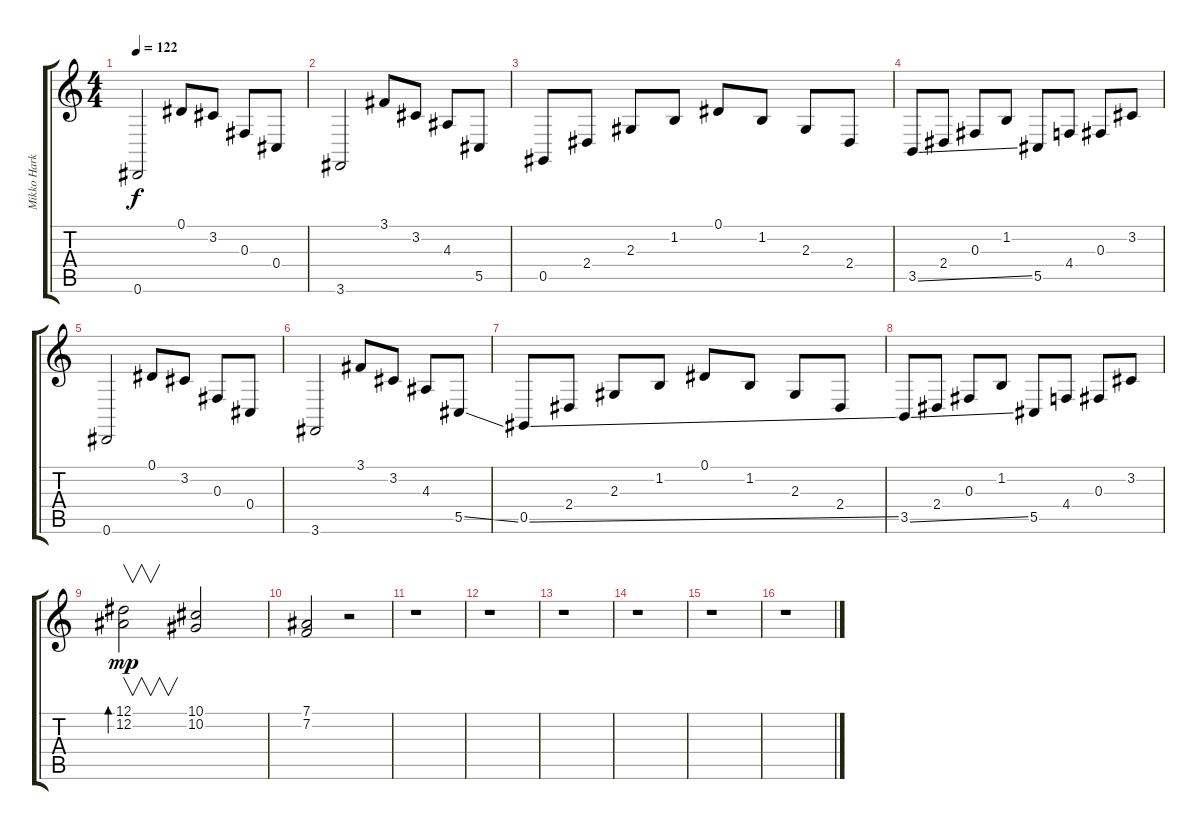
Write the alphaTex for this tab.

\track ("Mikko Harkin" "Mikko Hark") {instrument fx5brightness}
\staff {score tabs}
\tuning (Eb4 Bb3 Gb3 Db3 Ab2 Eb2) {hide}
\ts (4 4)
\tempo 122
\clef g2
\ks c
0.6.2{dy f} 0.1.8 3.2.8 0.3.8 0.4.8 |
3.6.2 3.1.8 3.2.8 4.3.8 5.5.8 |
0.5.8 2.4.8 2.3.8 1.2.8 0.1.8 1.2.8 2.3.8 2.4.8 |
3.5{ss}.8 2.4.8 0.3.8 1.2.8 5.5.8 4.4.8 0.3.8 3.2.8 |
0.6.2 0.1.8 3.2.8 0.3.8 0.4.8 |
3.6.2 3.1.8 3.2.8 4.3.8 5.5{ss}.8 |
0.5{ss}.8 2.4.8 2.3.8 1.2.8 0.1.8 1.2.8 2.3.8 2.4.8 |
3.5{ss}.8 2.4.8 0.3.8 1.2.8 5.5.8 4.4.8 0.3.8 3.2.8 |
(12.1 12.2).2{v bd 60 dy mp} (10.1 10.2).2 |
(7.1 7.2).2 r.2 |
r.1 |
r.1 |
r.1 |
r.1 |
r.1 |
r.1
